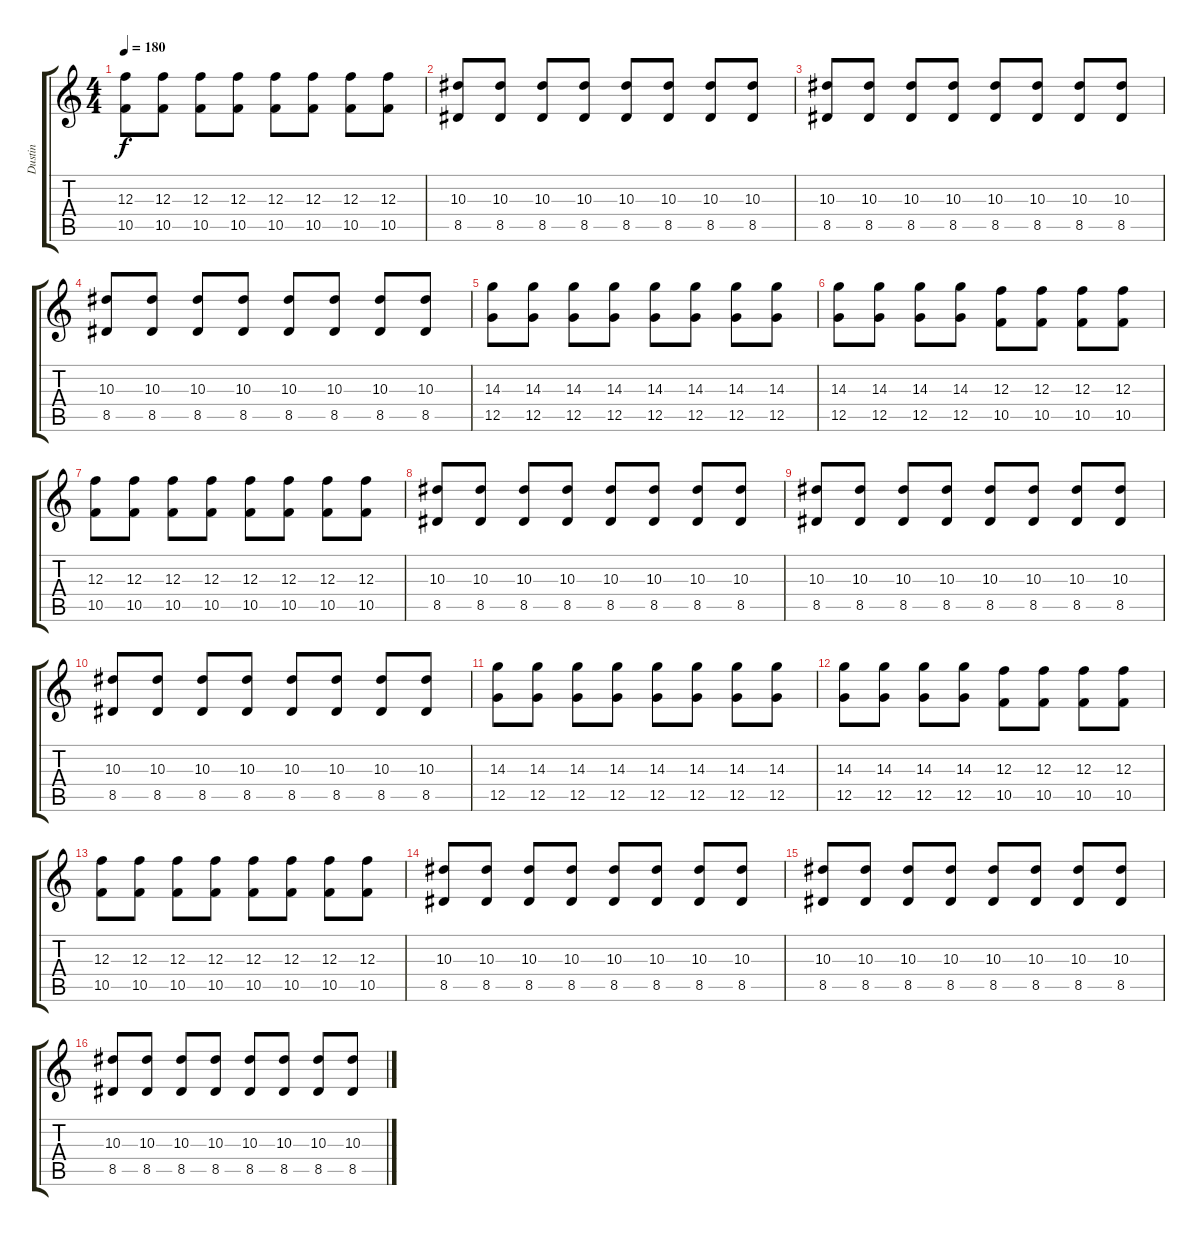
\track ("Dustin" "Dustin") {instrument distortionguitar}
\staff {score tabs}
\tuning (D4 A3 F3 C3 G2 C2) {hide}
\ts (4 4)
\tempo 180
\clef g2
\ks c
(12.3 10.5).8{dy f} (12.3 10.5).8 (12.3 10.5).8 (12.3 10.5).8 (12.3 10.5).8 (12.3 10.5).8 (12.3 10.5).8 (12.3 10.5).8 |
(10.3 8.5).8 (10.3 8.5).8 (10.3 8.5).8 (10.3 8.5).8 (10.3 8.5).8 (10.3 8.5).8 (10.3 8.5).8 (10.3 8.5).8 |
(10.3 8.5).8 (10.3 8.5).8 (10.3 8.5).8 (10.3 8.5).8 (10.3 8.5).8 (10.3 8.5).8 (10.3 8.5).8 (10.3 8.5).8 |
(10.3 8.5).8 (10.3 8.5).8 (10.3 8.5).8 (10.3 8.5).8 (10.3 8.5).8 (10.3 8.5).8 (10.3 8.5).8 (10.3 8.5).8 |
(14.3 12.5).8 (14.3 12.5).8 (14.3 12.5).8 (14.3 12.5).8 (14.3 12.5).8 (14.3 12.5).8 (14.3 12.5).8 (14.3 12.5).8 |
(14.3 12.5).8 (14.3 12.5).8 (14.3 12.5).8 (14.3 12.5).8 (12.3 10.5).8 (12.3 10.5).8 (12.3 10.5).8 (12.3 10.5).8 |
(12.3 10.5).8 (12.3 10.5).8 (12.3 10.5).8 (12.3 10.5).8 (12.3 10.5).8 (12.3 10.5).8 (12.3 10.5).8 (12.3 10.5).8 |
(10.3 8.5).8 (10.3 8.5).8 (10.3 8.5).8 (10.3 8.5).8 (10.3 8.5).8 (10.3 8.5).8 (10.3 8.5).8 (10.3 8.5).8 |
(10.3 8.5).8 (10.3 8.5).8 (10.3 8.5).8 (10.3 8.5).8 (10.3 8.5).8 (10.3 8.5).8 (10.3 8.5).8 (10.3 8.5).8 |
(10.3 8.5).8 (10.3 8.5).8 (10.3 8.5).8 (10.3 8.5).8 (10.3 8.5).8 (10.3 8.5).8 (10.3 8.5).8 (10.3 8.5).8 |
(14.3 12.5).8 (14.3 12.5).8 (14.3 12.5).8 (14.3 12.5).8 (14.3 12.5).8 (14.3 12.5).8 (14.3 12.5).8 (14.3 12.5).8 |
(14.3 12.5).8 (14.3 12.5).8 (14.3 12.5).8 (14.3 12.5).8 (12.3 10.5).8 (12.3 10.5).8 (12.3 10.5).8 (12.3 10.5).8 |
(12.3 10.5).8 (12.3 10.5).8 (12.3 10.5).8 (12.3 10.5).8 (12.3 10.5).8 (12.3 10.5).8 (12.3 10.5).8 (12.3 10.5).8 |
(10.3 8.5).8 (10.3 8.5).8 (10.3 8.5).8 (10.3 8.5).8 (10.3 8.5).8 (10.3 8.5).8 (10.3 8.5).8 (10.3 8.5).8 |
(10.3 8.5).8 (10.3 8.5).8 (10.3 8.5).8 (10.3 8.5).8 (10.3 8.5).8 (10.3 8.5).8 (10.3 8.5).8 (10.3 8.5).8 |
(10.3 8.5).8 (10.3 8.5).8 (10.3 8.5).8 (10.3 8.5).8 (10.3 8.5).8 (10.3 8.5).8 (10.3 8.5).8 (10.3 8.5).8
